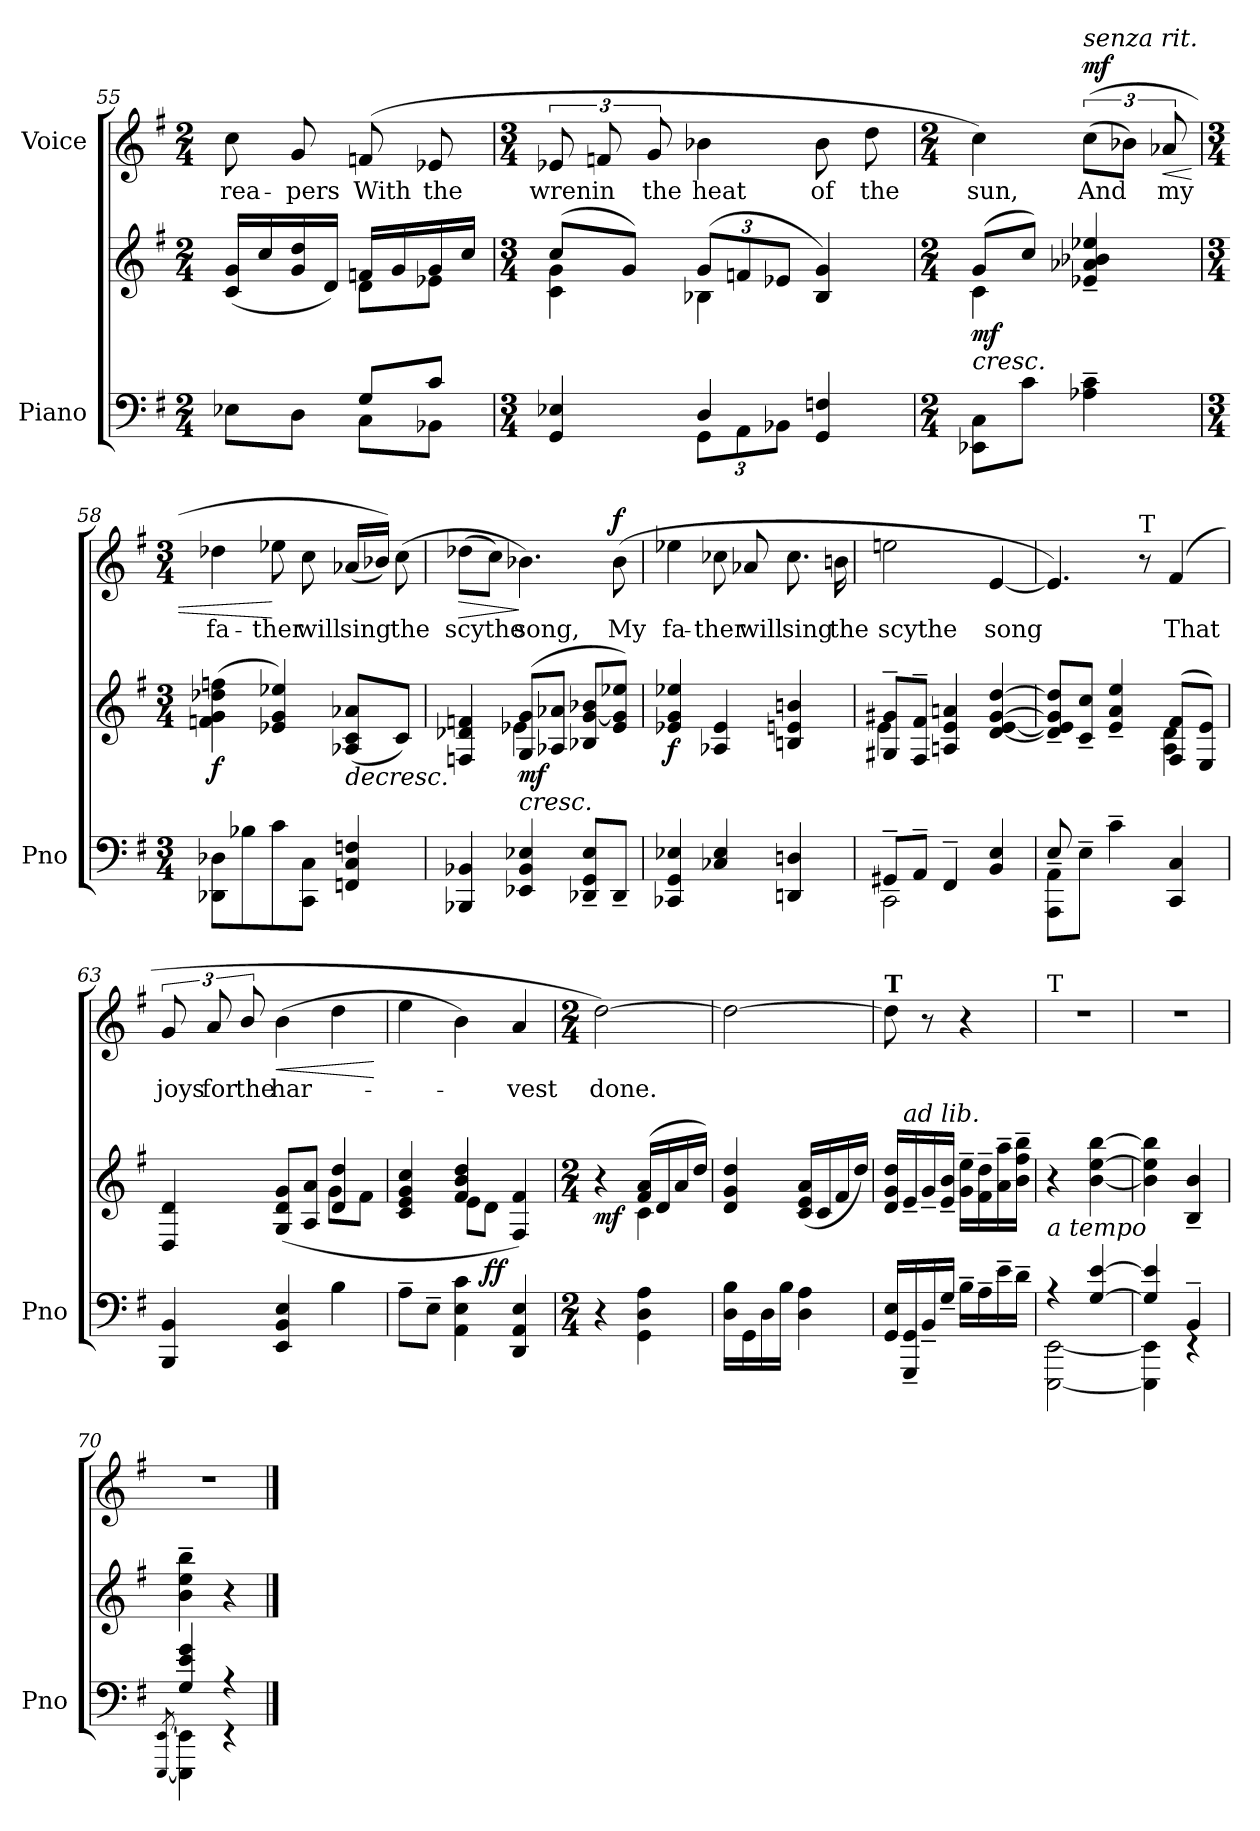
**kern	**kern	**dynam	**kern	**text	**dynam
*part2	*part2	*part2	*part1	*part1	*part1
*staff3	*staff2	*staff2/3	*staff1	*staff1	*staff1
*I"Piano	*	*	*I"Voice	*	*
*I'Pno	*	*	*	*	*
!!LO:PB:g=z
*clefF4	*clefG2	*	*clefG2	*	*
*k[f#]	*k[f#]	*	*k[f#]	*	*
*M2/4	*M2/4	*	*M2/4	*	*
=55	=55	=55	=55	=55	=55
*^	*^	*	*	*	*
!	!	!	!	!	!	!LO:LY:b	!
8E-X\L	4ryy	(<16c/ 16g/LL	4ryy	.	8cc\	rea-	.
.	.	16cc/	.	.	.	.	.
!	!	!	!	!	!	!LO:LY:b	!
8D\J	.	16g/ 16dd/	.	.	8g/	-pers	.
.	.	16d/JJ)	.	.	.	.	.
!	!	!	!	!	!	!LO:LY:b	!
8C\L	8G/L	16fn/LL	8d\L	.	(>8fn/	With	.
.	.	16g/	.	.	.	.	.
!	!	!	!	!	!	!LO:LY:b	!
8BB-X\J	8c/J	16g/	8e-X\J	.	8e-X/	the	.
.	.	16cc/JJ	.	.	.	.	.
=56	=56	=56	=56	=56	=56	=56	=56
*M3/4	*	*M3/4	*	*	*M3/4	*	*
!	!	!	!	!	!	!LO:LY:b	!
4GG/ 4E-X/	4ryy	(>8cc/L	4c\ 4g\	.	12e-X/	wren	.
!	!	!	!	!	!	!LO:LY:b	!
.	.	.	.	.	12fn/	in	.
.	.	8g/J)	.	.	.	.	.
!	!	!	!	!	!	!LO:LY:b	!
.	.	.	.	.	12g/	the	.
*	*Xbrackettup	*Xbrackettup	*	*	*	*	*
!	!	!	!	!	!	!LO:LY:b	!
4D/	12GG\L	(>12g/L	4B-X\	.	4b-X\	heat	.
.	12AA\	12fn/	.	.	.	.	.
.	12BB-X\J	12e-X/J	.	.	.	.	.
!	!	!	!	!	!	!LO:LY:b	!
4GG/ 4Fn/	4ryy	4B-/ 4g/)	4ryy	.	8b-\	of	.
!	!	!	!	!	!	!LO:LY:b	!
.	.	.	.	.	8dd\	the	.
*v	*v	*	*	*	*	*	*
=57	=57	=57	=57	=57	=57	=57
*M2/4	*M2/4	*	*	*M2/4	*	*
!	!	!	!LO:HP:b	!	!LO:LY:b	!
!	!	!	!LO:DY:n=1:b	!	!	!
8EE-X\ 8C\L	(>8g/L	4c\	< mf	4cc\)	sun,	.
8c\J	8cc/J)	.	.	.	.	.
!	!	!	!	!LO:TX:a:i:t=senza rit.	!	!
!	!	!	!	!	!LO:LY:b	!LO:DY:b
4A-X\~ 4c\~	4e-X/~ 4a-X/~ 4b-X/~ 4ee-X/~	4ryy	.	(>(>12cc\L	And	mf
.	.	.	.	12b-X\J)	.	.
!	!	!	!	!	!LO:LY:b	!LO:HP:b
.	.	.	.	12a-X/	my	<
*	*v	*v	*	*	*	*
!!LO:LB:g=z
=58	=58	=58	=58	=58	=58
*M3/4	*M3/4	*	*M3/4	*	*
!	!	!LO:DY:b	!	!LO:LY:b	!
8DD-X\ 8D-X\L	(>4fn\ 4g\ 4dd-X\ 4ffn\	f	4dd-X\	fa-	.
8B-X\	.	.	.	.	.
!	!	!	!	!LO:LY:b	!
8c\	4e-X/ 4g/ 4ee-X/)	.	8ee-X\	-ther	[
!	!	!	!	!LO:LY:b	!
8CC\ 8C\J	.	.	8cc\	will	.
!	!	!LO:HP:b	!	!LO:LY:b	!
4FFn/ 4C/ 4Fn/	(<8A-X/ 8c/ 8a-X/L	>	(<16a-X/LL	sing	.
.	.	.	16b-X/JJ))	.	.
!	!	!	!	!LO:LY:b	!
.	8c/J)	.	(>8cc\	the	.
.	.	[	.	.	.
=59	=59	=59	=59	=59	=59
*	*^	*	*	*	*
!	!	!	!	!	!LO:LY:b	!LO:HP:b
4BBB-X/ 4BB-X/	4Fn/ 4d-X/ 4fn/	4ryy	.	(>8dd-X\L	scythe	>
.	.	.	.	8cc\J)	.	.
!	!	!	!LO:HP:b	!	!LO:LY:b	!
!	!	!	!LO:DY:n=1:b	!	!	!
4EE-X/ 4BB-/ 4E-X/	(<8G/ 8g/L	4e-X\	< mf	4.b-X\)	song,	]
.	8A-X/ 8a-X/J	.	.	.	.	.
8DD-X/~ 8GG/~ 8E-/~L	8B-X/ [8g/ 8b-X/L	4ryy	.	.	.	.
!	!	!	!	!	!LO:LY:b	!LO:DY:b
8DD-~/J	8e-/ 8g/] 8ee-X/J)	.	.	(>8b-\	My	f
*	*v	*v	*	*	*	*
.	.	]	.	.	.
=60	=60	=60	=60	=60	=60
!	!	!LO:DY:b	!	!LO:LY:b	!
4CC-X/ 4GG/ 4E-X/	4e-X/ 4g/ 4ee-X/	f	4ee-X\	fa-	.
!	!	!	!	!LO:LY:b	!
4C-X/ 4E-/	4A-X/ 4e-/	.	8cc-X\	-ther	.
!	!	!	!	!LO:LY:b	!
.	.	.	8a-X/	will	.
!	!	!	!	!LO:LY:b	!
4DDn/ 4Dn/	4Bn/ 4en/ 4bn/	.	8.cc-\	sing	.
!	!	!	!	!LO:LY:b	!
.	.	.	16bn\	the	.
!!LO:LB:g=z
=61	=61	=61	=61	=61	=61
*^	*^	*	*	*	*
!	!	!	!	!	!	!LO:LY:b	!
8GG#X~/L	2CC\	8G#X/~ 8g#X/~L	4e\	.	2een\	scythe	.
8AA~/J	.	8F#/~ 8f#/~J	.	.	.	.	.
4FF#~/	.	4An/ 4e/ 4an/	2ryy	.	.	.	.
!	!	!	!	!	!	!LO:LY:b	!
4BB/ 4E/	4ryy	[4d/ [4e/ [4g#/ [4dd/	.	.	[4e/	song	.
=62	=62	=62	=62	=62	=62	=62	=62
8AAA\~ 8AA\~L	8E/	8d/]~ 8e/]~ 8g#/]~ 8dd/]~L	2ryy	.	4.e/])	.	.
8E~\J	2ryy	8c/~ 8cc/~J	.	.	.	.	.
4c~\	.	4e/~ 4a/~ 4ee/~	.	.	.	.	.
!	!	!	!	!	!LO:TX:a:t=T	!	!
.	.	.	.	.	8r	.	.
!	!	!	!	!	!	!LO:LY:b	!
4CC/ 4C/	.	(>8F#/ 8f#/L	4A\ 4d\	.	(>4f#/	That	.
.	8ryy	8E/ 8e/J)	.	.	.	.	.
=63	=63	=63	=63	=63	=63	=63	=63
!	!	!	!	!	!	!LO:LY:b	!
*v	*v	*	*	*	*	*	*
4BBB/ 4BB/	4D/ 4d/	2ryy	.	12g/	joys	.
!	!	!	!	!	!LO:LY:b	!
.	.	.	.	12a/	for	.
!	!	!	!	!	!LO:LY:b	!
.	.	.	.	12b/	the	.
!	!	!	!	!	!LO:LY:b	!LO:HP:b
4EE/ 4BB/ 4E/	(>8G/ 8d/ 8g/L	.	.	(>4b\	har-	<
.	8A/ 8a/J	.	.	.	.	.
4B\	4d/ 4dd/	8g\L	.	4dd\	.	.
.	.	8f#\J	.	.	.	.
*	*v	*v	*	*	*	*
.	.	.	.	.	[
=64	=64	=64	=64	=64	=64
*	*^	*	*	*	*
8A~\L	4c/ 4e/ 4g/ 4cc/	4ryy	.	4ee\	.	.
8E~\J	.	.	.	.	.	.
4AA\ 4E\ 4c\	4f#/ 4b/ 4dd/	8e\L	[	4b\)	.	.
!	!	!	!LO:DY:b	!	!	!
.	.	8d\J	ff	.	.	.
!	!	!	!	!	!LO:LY:b	!
4DD/ 4AA/ 4E/	4F#/ 4f#/)	4ryy	.	4a/	-vest	.
!!LO:LB:g=z
=65	=65	=65	=65	=65	=65	=65
*M2/4	*M2/4	*	*	*M2/4	*	*
!	!	!	!LO:DY:b	!	!LO:LY:b	!
4r	4r	4ryy	mf	[2dd\)	done.	.
4GG\ 4D\ 4A\	(>16f#/ 16a/LL	4c\	.	.	.	.
.	16d/	.	.	.	.	.
.	16a/	.	.	.	.	.
.	16dd/JJ)	.	.	.	.	.
*	*v	*v	*	*	*	*
=66	=66	=66	=66	=66	=66
16D\ 16B\LL	4d/ 4g/ 4dd/	.	2dd\_	.	.
16GG\	.	.	.	.	.
16D\	.	.	.	.	.
16B\JJ	.	.	.	.	.
4D\ 4A\	(<16c/ 16e/ 16a/LL	.	.	.	.
.	16c/	.	.	.	.
.	16f#/	.	.	.	.
.	16dd/JJ)	.	.	.	.
=67	=67	=67	=67	=67	=67
!	!	!	!LO:TX:a:B:t=T	!	!
16GG/ 16E/LL	16d/ 16g/ 16dd/LL	.	8dd\]	.	.
!	!LO:TX:a:i:t=ad lib.	!	!	!	!
16GGG/~ 16GG/~	16e~/	.	.	.	.
16BB~/	16g~/	.	8r	.	.
16G~/JJ	16e/~ 16b/~JJ	.	.	.	.
16B~\LL	16g\~ 16ee\~LL	.	4r	.	.
16A~\	16f#\~ 16dd\~	.	.	.	.
16e~\	16a\~ 16aa\~	.	.	.	.
16d~\JJ	16b\~ 16ff#\~ 16bb\~JJ	.	.	.	.
=68	=68	=68	=68	=68	=68
*^	*	*	*	*	*
!	!	!	!	!LO:TX:a:t=T	!	!
!LO:TX:a:i:t=a tempo	!	!	!	!	!	!
4r	[2EEE\ [2EE\	4r	.	2r	.	.
[4G/ [4e/	.	[4b\ [4ee\ [4bb\	.	.	.	.
=69	=69	=69	=69	=69	=69	=69
4G/] 4e/]	4EEE\] 4EE\]	4b\] 4ee\] 4bb\]	.	2r	.	.
4BB~/	4rEE	4B/~ 4b/~	.	.	.	.
=70	=70	=70	=70	=70	=70	=70
.	[8qEEE/ [8qEE/	.	.	.	.	.
4G/ 4e/ 4g/	4EEE\] 4EE\]	4b\~ 4ee\~ 4bb\~	.	2r	.	.
4r	4rEE	4r	.	.	.	.
*v	*v	*	*	*	*	*
==	==	==	==	==	==
*-	*-	*-	*-	*-	*-
